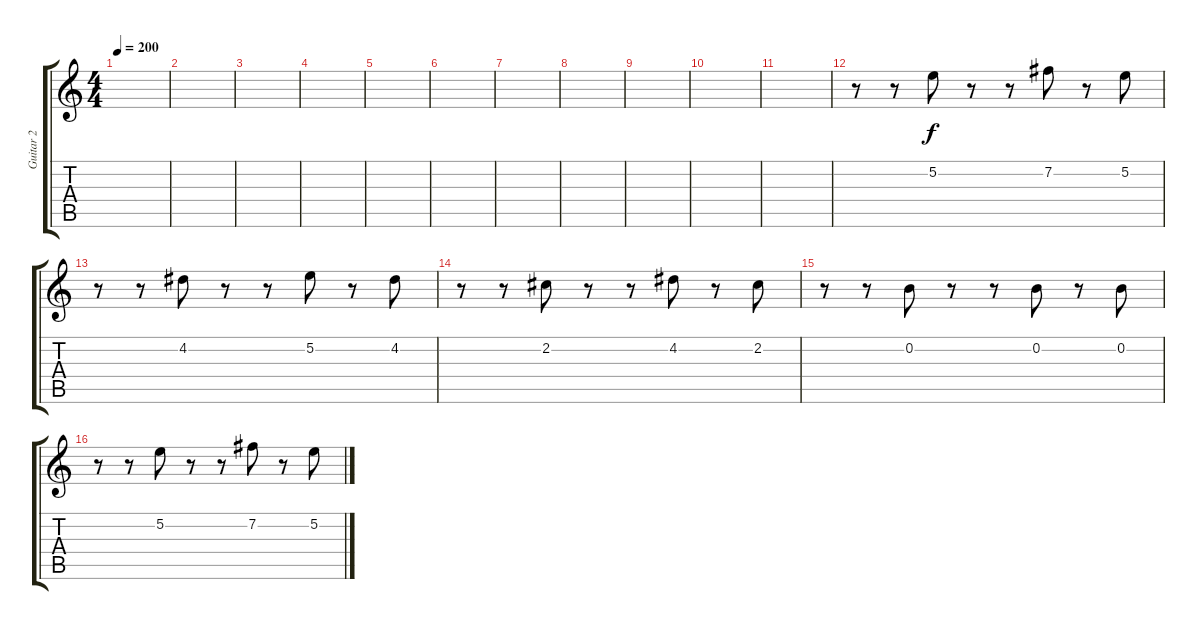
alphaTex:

\track ("Guitar 2" "Guitar 2") {instrument guitarharmonics}
\staff {score tabs}
\tuning (E4 B3 G3 D3 A2 E2) {hide}
\ts (4 4)
\tempo 200
\clef g2
\ks c
|
|
|
|
|
|
|
|
|
|
|
r.8 r.8 5.2.8 r.8 r.8 7.2.8 r.8 5.2.8 |
r.8 r.8 4.2.8 r.8 r.8 5.2.8 r.8 4.2.8 |
r.8 r.8 2.2.8 r.8 r.8 4.2.8 r.8 2.2.8 |
r.8 r.8 0.2.8 r.8 r.8 0.2.8 r.8 0.2.8 |
r.8 r.8 5.2.8 r.8 r.8 7.2.8 r.8 5.2.8
